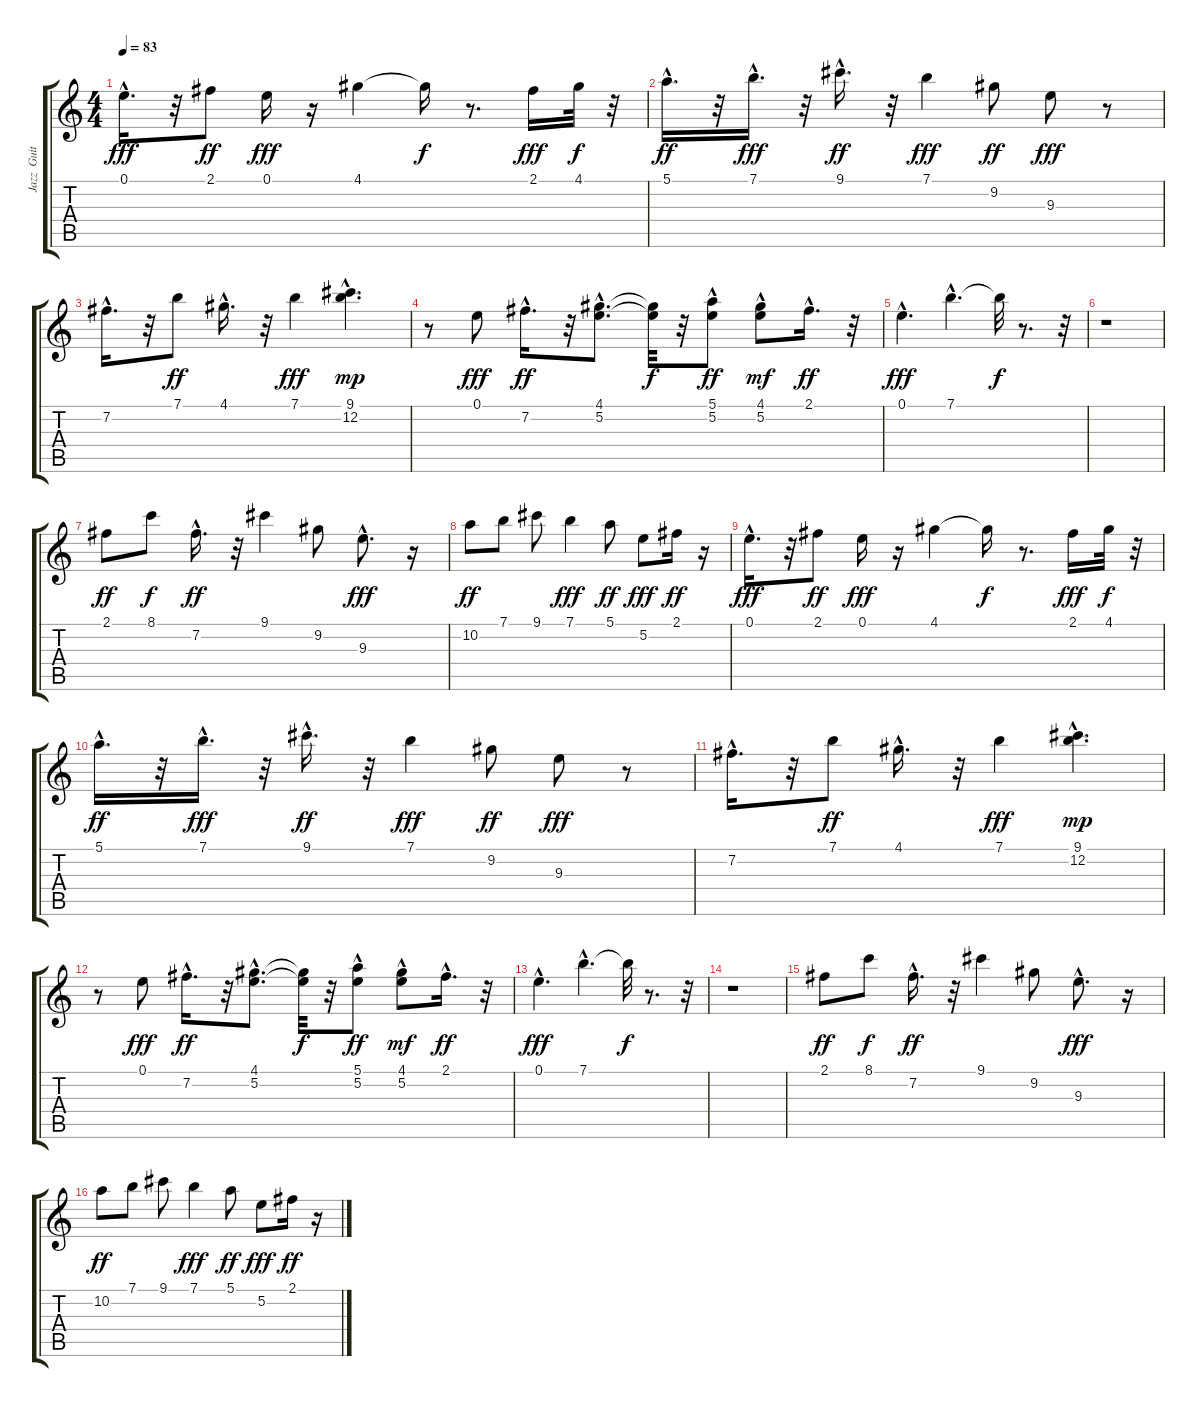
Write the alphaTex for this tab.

\track ("Jazz  Guit" "Jazz  Guit") {instrument electricguitarjazz}
\staff {score tabs}
\tuning (E4 B3 G3 D3 A2 E2) {hide}
\ts (4 4)
\tempo 83
\clef g2
\ks c
0.1{hac}.16{d dy fff} r.32 2.1.8{dy ff} 0.1.16{dy fff} r.16 4.1.4 4.1{t}.16{dy f} r.8{d} 2.1.16{dy fff} 4.1.32{dy f} r.32 |
5.1{hac}.16{d dy ff} r.32 7.1{hac}.16{d dy fff} r.32 9.1{hac}.16{d dy ff} r.32 7.1.4{dy fff} 9.2.8{dy ff} 9.3.8{dy fff} r.8 |
7.2{hac}.16{d} r.32 7.1.8{dy ff} 4.1{hac}.16{d} r.32 7.1.4{dy fff} (9.1{hac} 12.2).4{d dy mp} |
r.8 0.1.8{dy fff} 7.2{hac}.16{d dy ff} r.32 (4.1{hac} 5.2{hac}).8{d} (4.1{t} 5.2{t}).32{dy f} r.32 (5.1 5.2{hac}).8{dy ff} (4.1 5.2{hac}).8{dy mf} 2.1{hac}.16{d dy ff} r.32 |
0.1{hac}.4{d dy fff} 7.1{hac}.4{d} 7.1{t}.32{dy f} r.8{d} r.32 |
r.1 |
2.1.8{dy ff} 8.1.8{dy f} 7.2{hac}.16{d dy ff} r.32 9.1.4 9.2.8 9.3{hac}.8{d dy fff} r.16 |
10.2.8{dy ff} 7.1.8 9.1.8 7.1.4{dy fff} 5.1.8{dy ff} 5.2.8{dy fff} 2.1.16{dy ff} r.16 |
0.1{hac}.16{d dy fff} r.32 2.1.8{dy ff} 0.1.16{dy fff} r.16 4.1.4 4.1{t}.16{dy f} r.8{d} 2.1.16{dy fff} 4.1.32{dy f} r.32 |
5.1{hac}.16{d dy ff} r.32 7.1{hac}.16{d dy fff} r.32 9.1{hac}.16{d dy ff} r.32 7.1.4{dy fff} 9.2.8{dy ff} 9.3.8{dy fff} r.8 |
7.2{hac}.16{d} r.32 7.1.8{dy ff} 4.1{hac}.16{d} r.32 7.1.4{dy fff} (9.1{hac} 12.2).4{d dy mp} |
r.8 0.1.8{dy fff} 7.2{hac}.16{d dy ff} r.32 (4.1{hac} 5.2{hac}).8{d} (4.1{t} 5.2{t}).32{dy f} r.32 (5.1 5.2{hac}).8{dy ff} (4.1 5.2{hac}).8{dy mf} 2.1{hac}.16{d dy ff} r.32 |
0.1{hac}.4{d dy fff} 7.1{hac}.4{d} 7.1{t}.32{dy f} r.8{d} r.32 |
r.1 |
2.1.8{dy ff} 8.1.8{dy f} 7.2{hac}.16{d dy ff} r.32 9.1.4 9.2.8 9.3{hac}.8{d dy fff} r.16 |
10.2.8{dy ff} 7.1.8 9.1.8 7.1.4{dy fff} 5.1.8{dy ff} 5.2.8{dy fff} 2.1.16{dy ff} r.16
